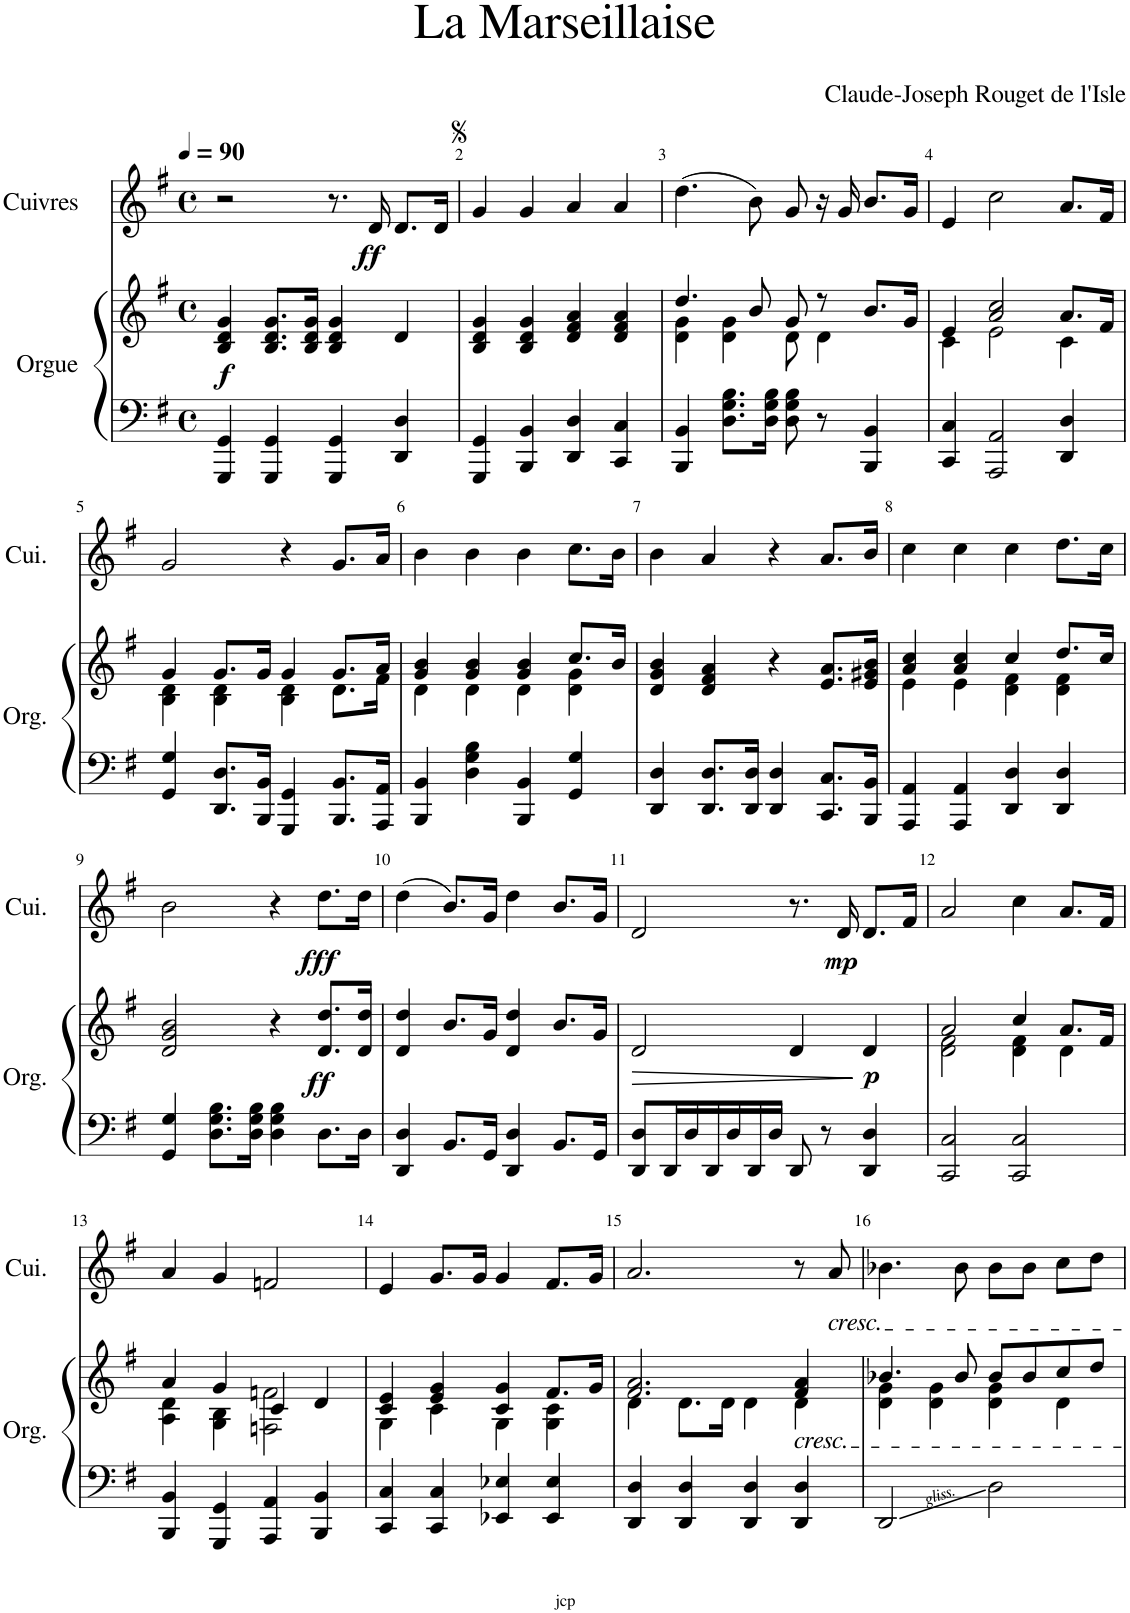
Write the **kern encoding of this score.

**kern	**kern	**dynam	**kern	**dynam
*part2	*part2	*part2	*part1	*part1
*staff3	*staff2	*staff2/3	*staff1	*staff1
*I"Orgue	*	*	*I"Cuivres	*
*I'Org.	*	*	*I'Cui.	*
*clefF4	*clefG2	*	*clefG2	*
*k[f#]	*k[f#]	*	*k[f#]	*
*M4/4	*M4/4	*	*M4/4	*
*met(c)	*met(c)	*	*met(c)	*
*MM90	*MM90	*	*MM90	*
=1	=1	=1	=1	=1
!	!	!LO:DY:b	!	!
4GGG/ 4GG/	4B/ 4d/ 4g/	f	2r	.
4GGG/ 4GG/	8.B/ 8.d/ 8.g/L	.	.	.
.	16B/ 16d/ 16g/Jk	.	.	.
4GGG/ 4GG/	4B/ 4d/ 4g/	.	8.r	.
!	!	!	!	!LO:DY:b
.	.	.	16d/	ff
4DD/ 4D/	4d/	.	8.d/L	.
.	.	.	16d/Jk	.
=2	=2	=2	=2	=2
4GGG/ 4GG/	4B/ 4d/ 4g/	.	4g/	.
4BBB/ 4BB/	4B/ 4d/ 4g/	.	4g/	.
4DD/ 4D/	4d/ 4f#/ 4a/	.	4a/	.
4CC/ 4C/	4d/ 4f#/ 4a/	.	4a/	.
=3	=3	=3	=3	=3
*	*^	*	*	*
4BBB/ 4BB/	4.dd/	4d\ 4g\	.	(4.dd\	.
8.D\ 8.G\ 8.B\L	.	4d\ 4g\	.	.	.
.	8b/	.	.	8b\)	.
16D\ 16G\ 16B\Jk	.	.	.	.	.
8D\ 8G\ 8B\	8g/	8d\	.	8g/	.
8r	8r	4d\	.	16r	.
.	.	.	.	16g/	.
4BBB/ 4BB/	8.b/L	.	.	8.b/L	.
.	.	8ryy	.	.	.
.	16g/Jk	.	.	16g/Jk	.
=4	=4	=4	=4	=4	=4
4CC/ 4C/	4e/	4c\	.	4e/	.
2AAA/ 2AA/	2a/ 2cc/	2e\	.	2cc\	.
4DD/ 4D/	8.a/L	4c\	.	8.a/L	.
.	16f#/Jk	.	.	16f#/Jk	.
!!LO:LB:g=z
=5	=5	=5	=5	=5	=5
4GG/ 4G/	4g/	4B\ 4d\	.	2g/	.
8.DD/ 8.D/L	8.g/L	4B\ 4d\	.	.	.
16BBB/ 16BB/Jk	16g/Jk	.	.	.	.
4GGG/ 4GG/	4g/	4B\ 4d\	.	4r	.
8.BBB/ 8.BB/L	8.g/L	8.d\L	.	8.g/L	.
16AAA/ 16AA/Jk	16a/Jk	16f#\Jk	.	16a/Jk	.
=6	=6	=6	=6	=6	=6
4BBB/ 4BB/	4g/ 4b/	4d\	.	4b\	.
4D\ 4G\ 4B\	4g/ 4b/	4d\	.	4b\	.
4BBB/ 4BB/	4g/ 4b/	4d\	.	4b\	.
4GG/ 4G/	8.cc/L	4d\ 4g\	.	8.cc\L	.
.	16b/Jk	.	.	16b\Jk	.
*	*v	*v	*	*	*
=7	=7	=7	=7	=7
4DD/ 4D/	4d/ 4g/ 4b/	.	4b\	.
8.DD/ 8.D/L	4d/ 4f#/ 4a/	.	4a/	.
16DD/ 16D/Jk	.	.	.	.
4DD/ 4D/	4r	.	4r	.
8.CC/ 8.C/L	8.e/ 8.a/L	.	8.a/L	.
16BBB/ 16BB/Jk	16e/ 16g#X/ 16b/Jk	.	16b/Jk	.
=8	=8	=8	=8	=8
*	*^	*	*	*
4AAA/ 4AA/	4a/ 4cc/	4e\	.	4cc\	.
4AAA/ 4AA/	4a/ 4cc/	4e\	.	4cc\	.
4DD/ 4D/	4cc/	4d\ 4f#\	.	4cc\	.
4DD/ 4D/	8.dd/L	4d\ 4f#\	.	8.dd\L	.
.	16cc/Jk	.	.	16cc\Jk	.
*	*v	*v	*	*	*
!!LO:LB:g=z
=9	=9	=9	=9	=9
4GG/ 4G/	2d/ 2g/ 2b/	.	2b\	.
8.D\ 8.G\ 8.B\L	.	.	.	.
16D\ 16G\ 16B\Jk	.	.	.	.
4D\ 4G\ 4B\	4r	.	4r	.
!	!	!LO:DY:b	!	!LO:DY:b
8.D\L	8.d/ 8.dd/L	ff	8.dd\L	fff
16D\Jk	16d/ 16dd/Jk	.	16dd\Jk	.
=10	=10	=10	=10	=10
4DD/ 4D/	4d/ 4dd/	.	(4dd\	.
8.BB/L	8.b/L	.	8.b/L)	.
16GG/Jk	16g/Jk	.	16g/Jk	.
4DD/ 4D/	4d/ 4dd/	.	4dd\	.
8.BB/L	8.b/L	.	8.b/L	.
16GG/Jk	16g/Jk	.	16g/Jk	.
=11	=11	=11	=11	=11
!	!	!LO:HP:b	!	!
8DD/ 8D/L	2d/	>	2d/	.
16DD/L	.	.	.	.
16D/	.	.	.	.
16DD/	.	.	.	.
16D/	.	.	.	.
16DD/	.	.	.	.
16D/JJ	.	.	.	.
8DD/	4d/	.	8.r	.
8r	.	.	.	.
!	!	!	!	!LO:DY:b
.	.	.	16d/	mp
!	!	!LO:DY:n=1:b	!	!
4DD/ 4D/	4d/	] p	8.d/L	.
.	.	.	16f#/Jk	.
=12	=12	=12	=12	=12
*	*^	*	*	*
2CC/ 2C/	2a/	2d\ 2f#\	.	2a/	.
2CC/ 2C/	4cc/	4d\ 4f#\	.	4cc\	.
.	8.a/L	4d\	.	8.a/L	.
.	16f#/Jk	.	.	16f#/Jk	.
!!LO:LB:g=z
=13	=13	=13	=13	=13	=13
4BBB/ 4BB/	4a/	4A\ 4d\	.	4a/	.
4GGG/ 4GG/	4g/	4G\ 4B\	.	4g/	.
4AAA/ 4AA/	4c/	2Fn\ 2fn\	.	2fn/	.
4BBB/ 4BB/	4d/	.	.	.	.
=14	=14	=14	=14	=14	=14
4CC/ 4C/	4c/ 4e/	4G\	.	4e/	.
4CC/ 4C/	4e/ 4g/	4c\	.	8.g/L	.
.	.	.	.	16g/Jk	.
4EE-X/ 4E-X/	4c/ 4g/	4G\	.	4g/	.
4EE-/ 4E-/	8.f#/L	4G\ 4c\	.	8.f#/L	.
.	16g/Jk	.	.	16g/Jk	.
=15	=15	=15	=15	=15	=15
4DD/ 4D/	2.f#/ 2.a/	4d\	.	2.a/	.
4DD/ 4D/	.	8.d\L	.	.	.
.	.	16d\Jk	.	.	.
4DD/ 4D/	.	4d\	.	.	.
!	!LO:TX:b:i:t=cresc.	!	!	!	!
4DD/ 4D/	4f#/ 4a/	4d\	.	8r	.
!	!	!	!	!LO:TX:b:i:t=cresc.	!
.	.	.	.	8a/	.
=16	=16	=16	=16	=16	=16
2DD/	4.b-X/	4d\ 4g\	.	4.b-X\	.
.	.	4d\ 4g\	.	.	.
.	8b-/	.	.	8b-\	.
2D\	8b-/L	4d\ 4g\	.	8b-\L	.
.	8b-/	.	.	8b-\J	.
.	8cc/	4d\	.	8cc\L	.
.	8dd/J	.	.	8dd\J	.
*	*v	*v	*	*	*
=	=	=	=	=
*-	*-	*-	*-	*-
